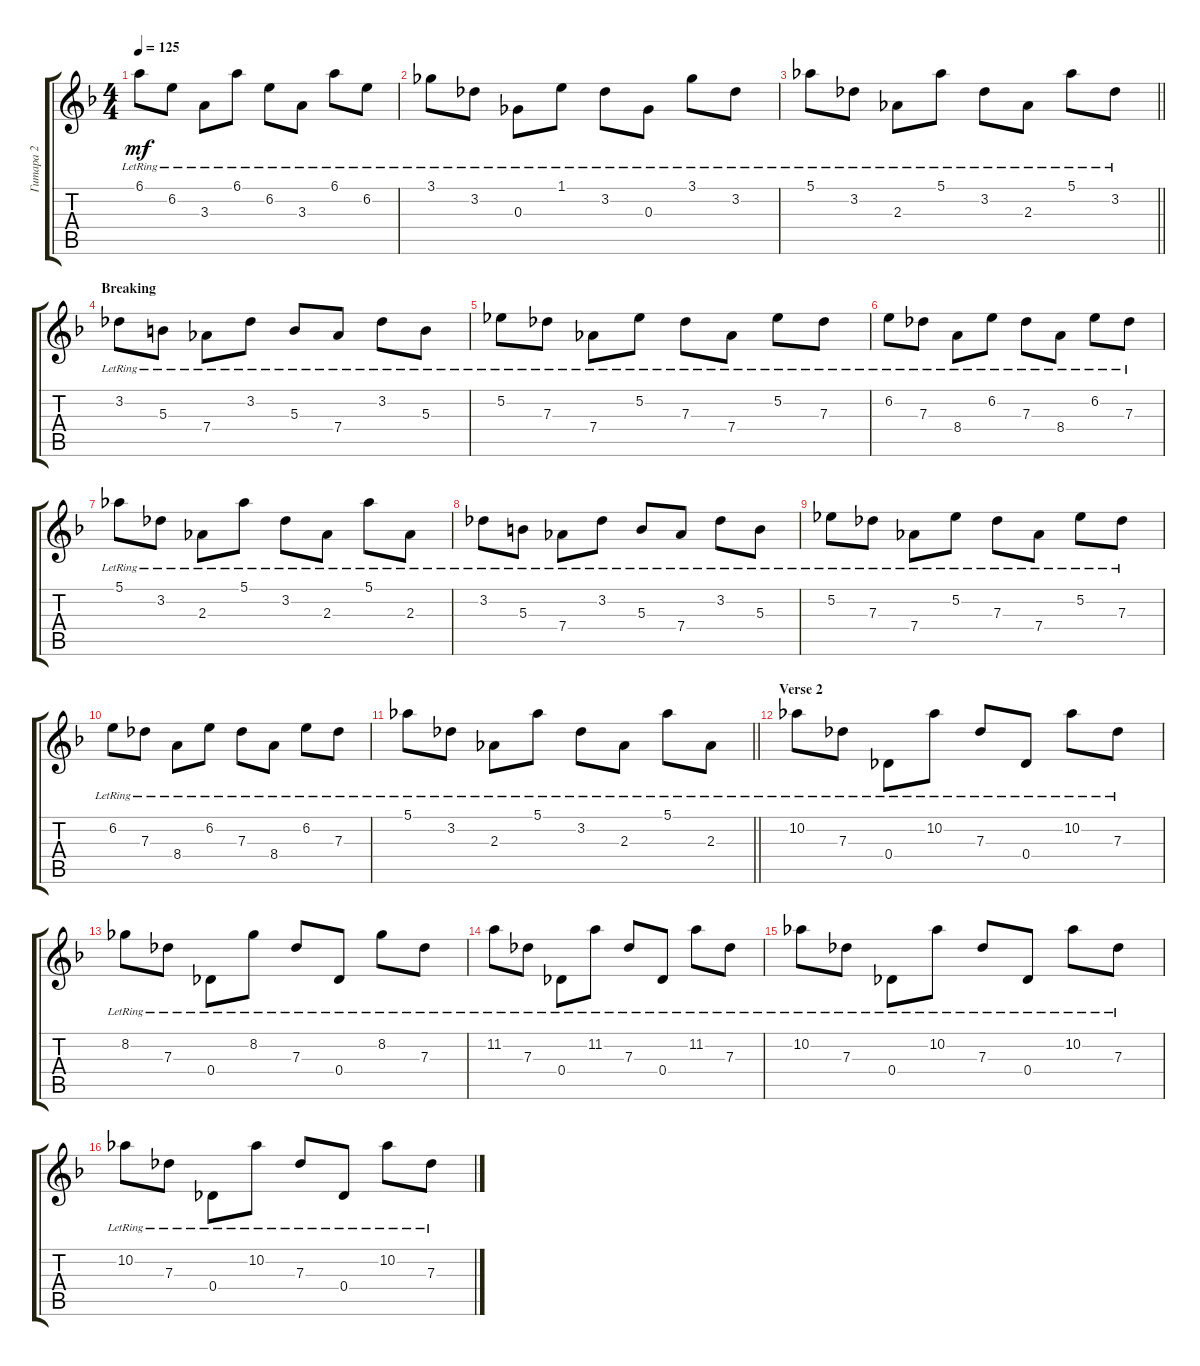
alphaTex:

\track ("Гитара 2" "Гитара 2") {instrument acousticguitarsteel}
\staff {score tabs}
\tuning (Eb4 Bb3 Gb3 Db3 Ab2 Db2) {hide}
\ts (4 4)
\tempo 125
\clef g2
\ks dminor
6.1{lr}.8{dy mf} 6.2{lr}.8 3.3{lr}.8 6.1{lr}.8 6.2{lr}.8 3.3{lr}.8 6.1{lr}.8 6.2{lr}.8 |
3.1{lr}.8 3.2{lr}.8 0.3{lr}.8 1.1{lr}.8 3.2{lr}.8 0.3{lr}.8 3.1{lr}.8 3.2{lr}.8 |
\barLineRight lightlight
5.1{lr}.8 3.2{lr}.8 2.3{lr}.8 5.1{lr}.8 3.2{lr}.8 2.3{lr}.8 5.1{lr}.8 3.2{lr}.8 |
\section ("" "Breaking")
3.2{lr}.8 5.3{lr}.8 7.4{lr}.8 3.2{lr}.8 5.3{lr}.8 7.4{lr}.8 3.2{lr}.8 5.3{lr}.8 |
5.2{lr}.8 7.3{lr}.8 7.4{lr}.8 5.2{lr}.8 7.3{lr}.8 7.4{lr}.8 5.2{lr}.8 7.3{lr}.8 |
6.2{lr}.8 7.3{lr}.8 8.4{lr}.8 6.2{lr}.8 7.3{lr}.8 8.4{lr}.8 6.2{lr}.8 7.3{lr}.8 |
5.1{lr}.8 3.2{lr}.8 2.3{lr}.8 5.1{lr}.8 3.2{lr}.8 2.3{lr}.8 5.1{lr}.8 2.3{lr}.8 |
3.2{lr}.8 5.3{lr}.8 7.4{lr}.8 3.2{lr}.8 5.3{lr}.8 7.4{lr}.8 3.2{lr}.8 5.3{lr}.8 |
5.2{lr}.8 7.3{lr}.8 7.4{lr}.8 5.2{lr}.8 7.3{lr}.8 7.4{lr}.8 5.2{lr}.8 7.3{lr}.8 |
6.2{lr}.8 7.3{lr}.8 8.4{lr}.8 6.2{lr}.8 7.3{lr}.8 8.4{lr}.8 6.2{lr}.8 7.3{lr}.8 |
\barLineRight lightlight
5.1{lr}.8 3.2{lr}.8 2.3{lr}.8 5.1{lr}.8 3.2{lr}.8 2.3{lr}.8 5.1{lr}.8 2.3{lr}.8 |
\section ("" "Verse 2")
10.2{lr}.8 7.3{lr}.8 0.4{lr}.8 10.2{lr}.8 7.3{lr}.8 0.4{lr}.8 10.2{lr}.8 7.3{lr}.8 |
8.2{lr}.8 7.3{lr}.8 0.4{lr}.8 8.2{lr}.8 7.3{lr}.8 0.4{lr}.8 8.2{lr}.8 7.3{lr}.8 |
11.2{lr}.8 7.3{lr}.8 0.4{lr}.8 11.2{lr}.8 7.3{lr}.8 0.4{lr}.8 11.2{lr}.8 7.3{lr}.8 |
10.2{lr}.8 7.3{lr}.8 0.4{lr}.8 10.2{lr}.8 7.3{lr}.8 0.4{lr}.8 10.2{lr}.8 7.3{lr}.8 |
10.2{lr}.8 7.3{lr}.8 0.4{lr}.8 10.2{lr}.8 7.3{lr}.8 0.4{lr}.8 10.2{lr}.8 7.3{lr}.8
